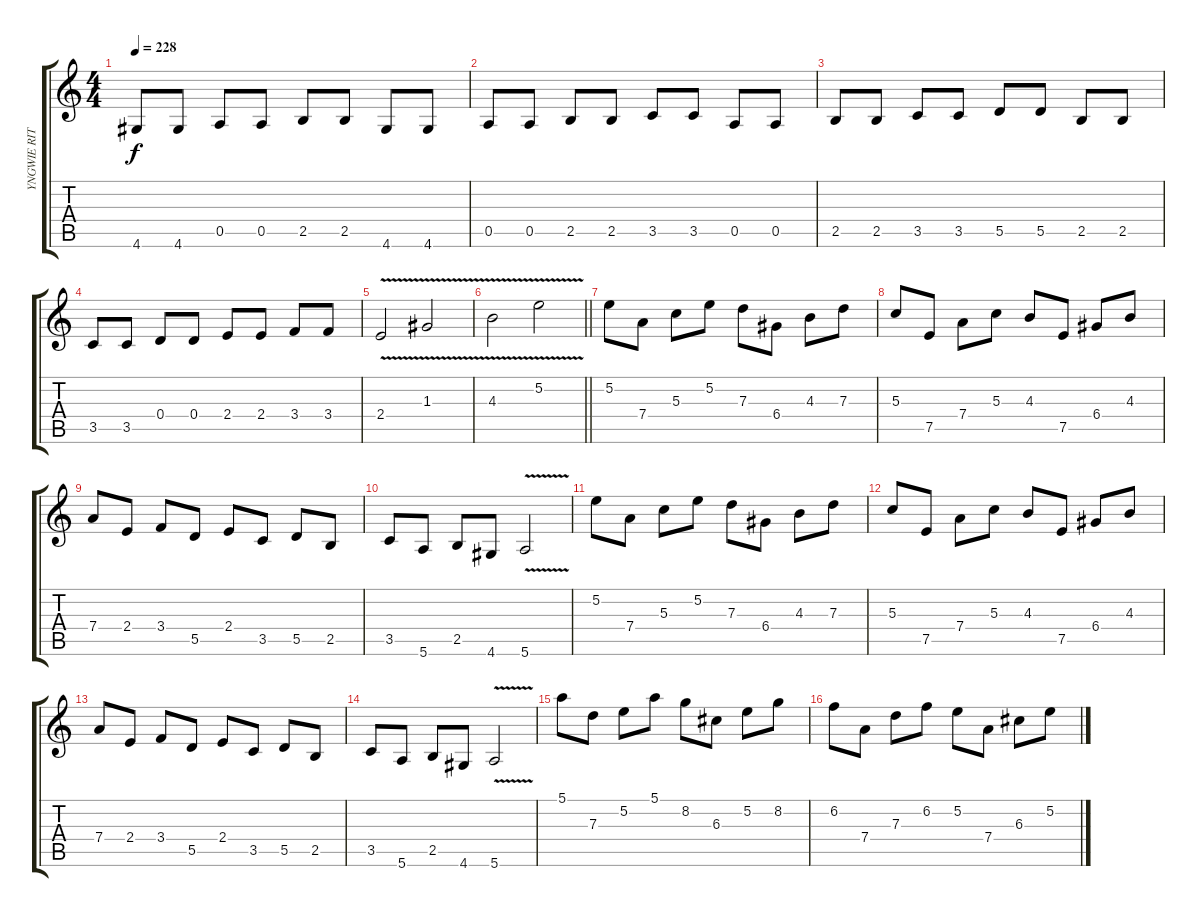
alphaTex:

\track ("YNGWIE RITHMIC GUITAR" "YNGWIE RIT") {instrument distortionguitar}
\staff {score tabs}
\tuning (E4 B3 G3 D3 A2 E2) {hide}
\ts (4 4)
\tempo 228
\clef g2
\ks c
4.6.8{dy f} 4.6.8 0.5.8 0.5.8 2.5.8 2.5.8 4.6.8 4.6.8 |
0.5.8 0.5.8 2.5.8 2.5.8 3.5.8 3.5.8 0.5.8 0.5.8 |
2.5.8 2.5.8 3.5.8 3.5.8 5.5.8 5.5.8 2.5.8 2.5.8 |
3.5.8 3.5.8 0.4.8 0.4.8 2.4.8 2.4.8 3.4.8 3.4.8 |
2.4{v}.2 1.3{v}.2 |
\barLineRight lightlight
4.3{v}.2 5.2{v}.2 |
5.2.8 7.4.8 5.3.8 5.2.8 7.3.8 6.4.8 4.3.8 7.3.8 |
5.3.8 7.5.8 7.4.8 5.3.8 4.3.8 7.5.8 6.4.8 4.3.8 |
7.4.8 2.4.8 3.4.8 5.5.8 2.4.8 3.5.8 5.5.8 2.5.8 |
3.5.8 5.6.8 2.5.8 4.6.8 5.6{v}.2 |
5.2.8 7.4.8 5.3.8 5.2.8 7.3.8 6.4.8 4.3.8 7.3.8 |
5.3.8 7.5.8 7.4.8 5.3.8 4.3.8 7.5.8 6.4.8 4.3.8 |
7.4.8 2.4.8 3.4.8 5.5.8 2.4.8 3.5.8 5.5.8 2.5.8 |
3.5.8 5.6.8 2.5.8 4.6.8 5.6{v}.2 |
5.1.8 7.3.8 5.2.8 5.1.8 8.2.8 6.3.8 5.2.8 8.2.8 |
6.2.8 7.4.8 7.3.8 6.2.8 5.2.8 7.4.8 6.3.8 5.2.8
